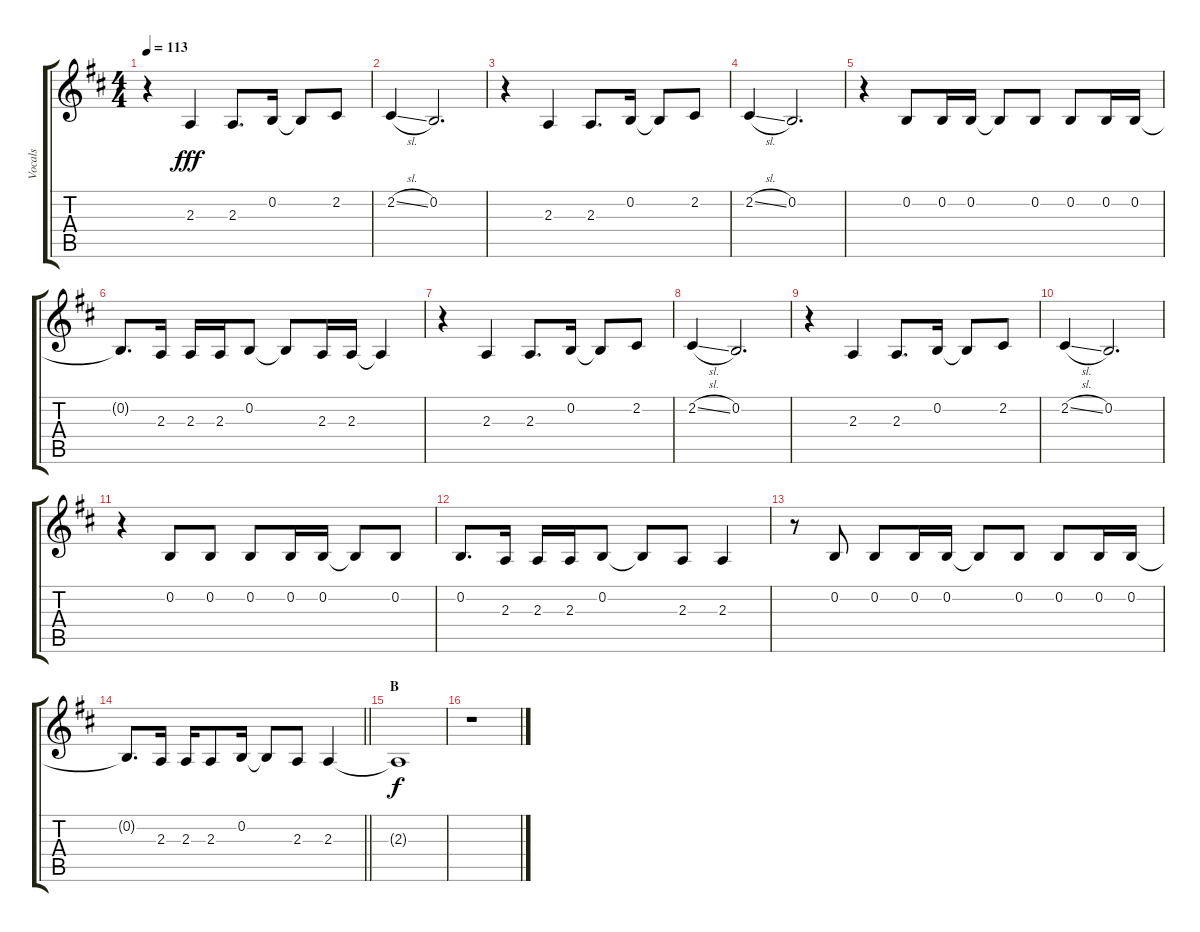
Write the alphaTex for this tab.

\track ("Vocals" "Vocals") {instrument voiceoohs}
\staff {score tabs}
\tuning (E4 B3 G3 D3 A2 E2) {hide}
\ts (4 4)
\tempo 113
\clef g2
\ks d
r.4{dy fff} 2.3.4 2.3.8{d} 0.2.16 0.2{t}.8 2.2.8 |
2.2{sl}.4 0.2.2{d} |
r.4 2.3.4 2.3.8{d} 0.2.16 0.2{t}.8 2.2.8 |
2.2{sl}.4 0.2.2{d} |
r.4 0.2.8 0.2.16 0.2.16 0.2{t}.8 0.2.8 0.2.8 0.2.16 0.2.16 |
0.2{t}.8{d} 2.3.16 2.3.16 2.3.16 0.2.8 0.2{t}.8 2.3.16 2.3.16 2.3{t}.4 |
r.4 2.3.4 2.3.8{d} 0.2.16 0.2{t}.8 2.2.8 |
2.2{sl}.4 0.2.2{d} |
r.4 2.3.4 2.3.8{d} 0.2.16 0.2{t}.8 2.2.8 |
2.2{sl}.4 0.2.2{d} |
r.4 0.2.8 0.2.8 0.2.8 0.2.16 0.2.16 0.2{t}.8 0.2.8 |
0.2.8{d} 2.3.16 2.3.16 2.3.16 0.2.8 0.2{t}.8 2.3.8 2.3.4 |
r.8 0.2.8 0.2.8 0.2.16 0.2.16 0.2{t}.8 0.2.8 0.2.8 0.2.16 0.2.16 |
\barLineRight lightlight
0.2{t}.8{d} 2.3.16 2.3.16 2.3.8 0.2.16 0.2{t}.8 2.3.8 2.3.4 |
\section ("" "B")
2.3{t}.1{dy f} |
r.1
